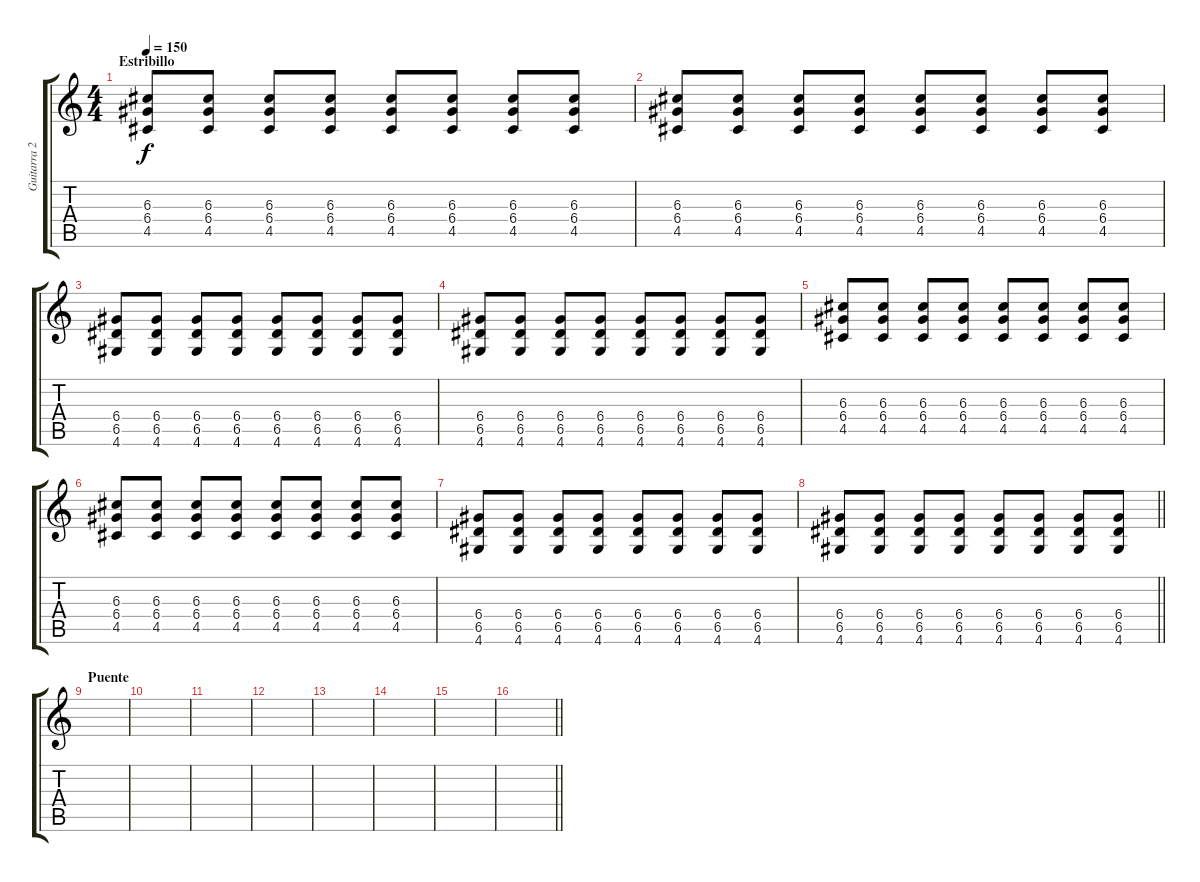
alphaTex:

\track ("Guitarra 2" "Guitarra 2") {instrument overdrivenguitar}
\staff {score tabs}
\tuning (E4 B3 G3 D3 A2 E2) {hide}
\ts (4 4)
\section ("" "Estribillo")
\tempo 150
\clef g2
\ks c
(6.3 6.4 4.5).8{dy f} (6.3 6.4 4.5).8 (6.3 6.4 4.5).8 (6.3 6.4 4.5).8 (6.3 6.4 4.5).8 (6.3 6.4 4.5).8 (6.3 6.4 4.5).8 (6.3 6.4 4.5).8 |
(6.3 6.4 4.5).8 (6.3 6.4 4.5).8 (6.3 6.4 4.5).8 (6.3 6.4 4.5).8 (6.3 6.4 4.5).8 (6.3 6.4 4.5).8 (6.3 6.4 4.5).8 (6.3 6.4 4.5).8 |
(6.4 6.5 4.6).8 (6.4 6.5 4.6).8 (6.4 6.5 4.6).8 (6.4 6.5 4.6).8 (6.4 6.5 4.6).8 (6.4 6.5 4.6).8 (6.4 6.5 4.6).8 (6.4 6.5 4.6).8 |
(6.4 6.5 4.6).8 (6.4 6.5 4.6).8 (6.4 6.5 4.6).8 (6.4 6.5 4.6).8 (6.4 6.5 4.6).8 (6.4 6.5 4.6).8 (6.4 6.5 4.6).8 (6.4 6.5 4.6).8 |
(6.3 6.4 4.5).8 (6.3 6.4 4.5).8 (6.3 6.4 4.5).8 (6.3 6.4 4.5).8 (6.3 6.4 4.5).8 (6.3 6.4 4.5).8 (6.3 6.4 4.5).8 (6.3 6.4 4.5).8 |
(6.3 6.4 4.5).8 (6.3 6.4 4.5).8 (6.3 6.4 4.5).8 (6.3 6.4 4.5).8 (6.3 6.4 4.5).8 (6.3 6.4 4.5).8 (6.3 6.4 4.5).8 (6.3 6.4 4.5).8 |
(6.4 6.5 4.6).8 (6.4 6.5 4.6).8 (6.4 6.5 4.6).8 (6.4 6.5 4.6).8 (6.4 6.5 4.6).8 (6.4 6.5 4.6).8 (6.4 6.5 4.6).8 (6.4 6.5 4.6).8 |
\barLineRight lightlight
(6.4 6.5 4.6).8 (6.4 6.5 4.6).8 (6.4 6.5 4.6).8 (6.4 6.5 4.6).8 (6.4 6.5 4.6).8 (6.4 6.5 4.6).8 (6.4 6.5 4.6).8 (6.4 6.5 4.6).8 |
\section ("" "Puente")
|
|
|
|
|
|
|
\barLineRight lightlight
